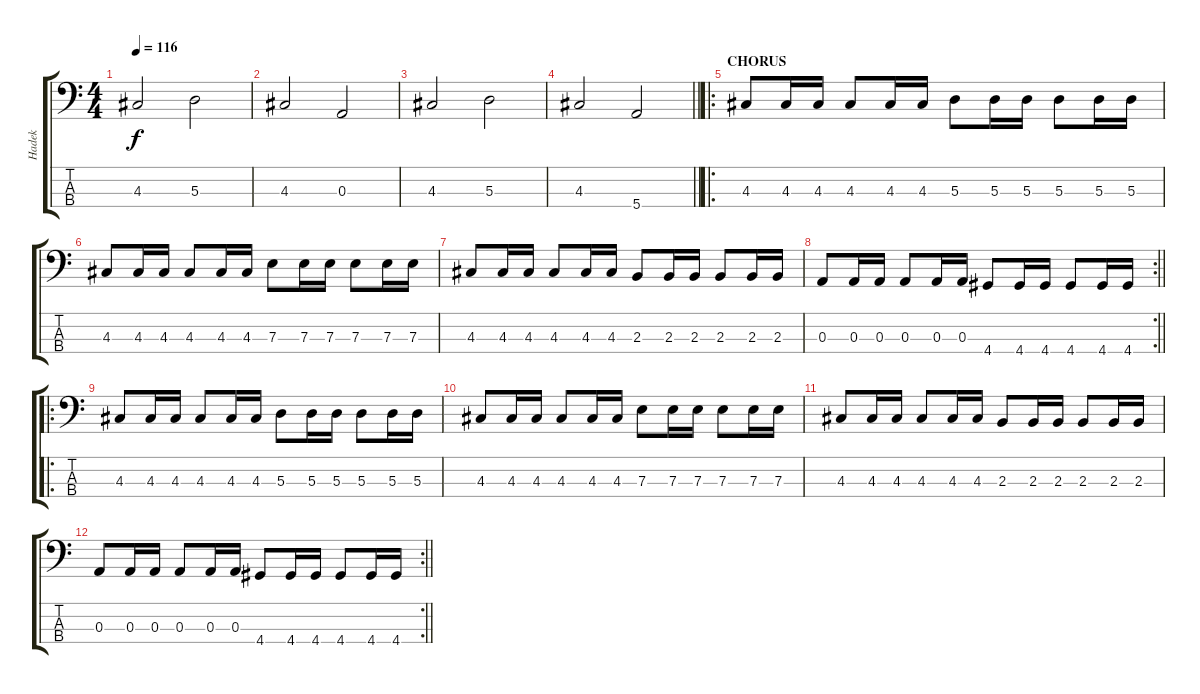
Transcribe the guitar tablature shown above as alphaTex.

\track ("Hadek" "Hadek") {instrument electricbassfinger}
\staff {score tabs}
\tuning (G2 D2 A1 E1) {hide}
\ts (4 4)
\tempo 116
\clef f4
\ks c
4.3.2{dy f} 5.3.2 |
4.3.2 0.3.2 |
4.3.2 5.3.2 |
\barLineRight lightlight
4.3.2 5.4.2 |
\ro
\section ("" "CHORUS")
4.3.8 4.3.16 4.3.16 4.3.8 4.3.16 4.3.16 5.3.8 5.3.16 5.3.16 5.3.8 5.3.16 5.3.16 |
4.3.8 4.3.16 4.3.16 4.3.8 4.3.16 4.3.16 7.3.8 7.3.16 7.3.16 7.3.8 7.3.16 7.3.16 |
4.3.8 4.3.16 4.3.16 4.3.8 4.3.16 4.3.16 2.3.8 2.3.16 2.3.16 2.3.8 2.3.16 2.3.16 |
\rc 2
\barLineRight lightlight
0.3.8 0.3.16 0.3.16 0.3.8 0.3.16 0.3.16 4.4.8 4.4.16 4.4.16 4.4.8 4.4.16 4.4.16 |
\ro
4.3.8 4.3.16 4.3.16 4.3.8 4.3.16 4.3.16 5.3.8 5.3.16 5.3.16 5.3.8 5.3.16 5.3.16 |
4.3.8 4.3.16 4.3.16 4.3.8 4.3.16 4.3.16 7.3.8 7.3.16 7.3.16 7.3.8 7.3.16 7.3.16 |
4.3.8 4.3.16 4.3.16 4.3.8 4.3.16 4.3.16 2.3.8 2.3.16 2.3.16 2.3.8 2.3.16 2.3.16 |
\rc 2
\barLineRight lightlight
0.3.8 0.3.16 0.3.16 0.3.8 0.3.16 0.3.16 4.4.8 4.4.16 4.4.16 4.4.8 4.4.16 4.4.16
